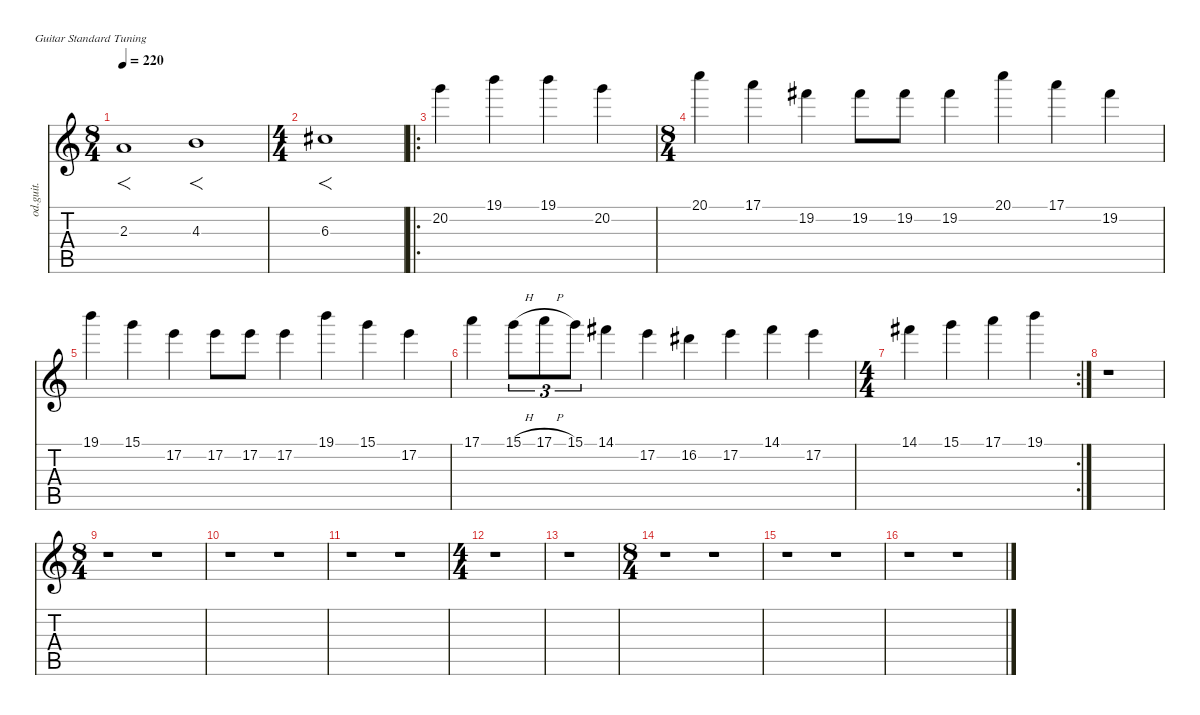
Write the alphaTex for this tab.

\defaultSystemsLayout 4
\hideDynamics
\bracketExtendMode nobrackets
\track ("Guitar 2 (Main Lead)" "od.guit.") {mute instrument overdrivenguitar}
\staff {score tabs}
\tuning (E4 B3 G3 D3 A2 E2)
\ts (8 4)
\tempo 220
\clef g2
\ks c
2.3.1{f dy f} 4.3.1{f} |
\ts (4 4)
6.3{acc #}.1{f} |
\ro
20.2.4 19.1.4 19.1.4 20.2.4 |
\ts (8 4)
20.1.4 17.1.4 19.2{acc #}.4 19.2{acc #}.8 19.2{acc #}.8 19.2{acc #}.4 20.1.4 17.1.4 19.2{acc #}.4 |
19.1.4 15.1.4 17.2.4 17.2.8 17.2.8 17.2.4 19.1.4 15.1.4 17.2.4 |
17.1.4 15.1{h}.8{tu (3 2)} 17.1{h}.8{tu (3 2)} 15.1.8{tu (3 2)} 14.1{acc #}.4 17.2.4 16.2{acc #}.4 17.2.4 14.1{acc #}.4 17.2.4 |
\rc 2
\ts (4 4)
14.1{acc #}.4 15.1.4 17.1.4 19.1.4 |
r.1 |
\ts (8 4)
r.1 r.1 |
r.1 r.1 |
r.1 r.1 |
\ts (4 4)
r.1 |
r.1 |
\ts (8 4)
r.1 r.1 |
r.1 r.1 |
r.1 r.1
